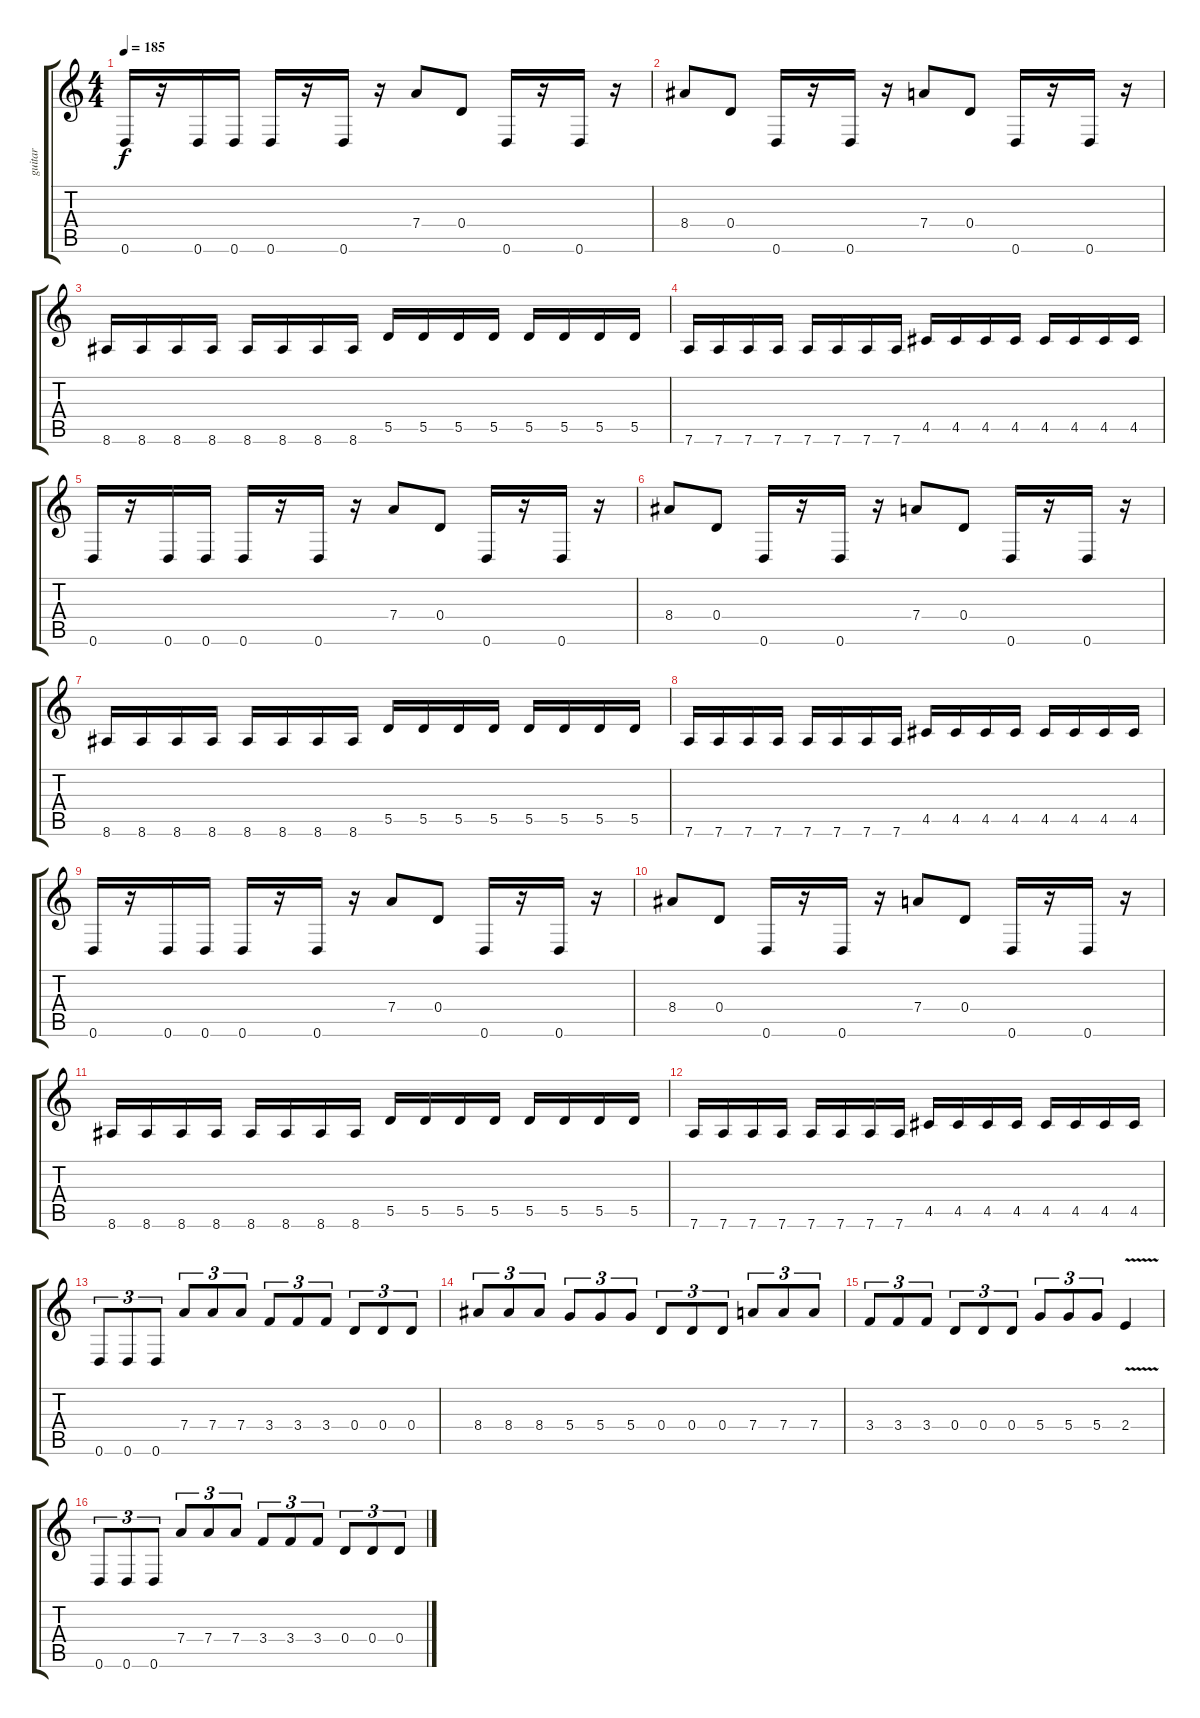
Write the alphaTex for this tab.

\track ("guitar" "guitar") {instrument distortionguitar}
\staff {score tabs}
\tuning (E4 B3 G3 D3 A2 D2) {hide}
\ts (4 4)
\tempo 185
\clef g2
\ks c
0.6.16{dy f} r.16 0.6.16 0.6.16 0.6.16 r.16 0.6.16 r.16 7.4.8 0.4.8 0.6.16 r.16 0.6.16 r.16 |
8.4.8 0.4.8 0.6.16 r.16 0.6.16 r.16 7.4.8 0.4.8 0.6.16 r.16 0.6.16 r.16 |
8.6.16 8.6.16 8.6.16 8.6.16 8.6.16 8.6.16 8.6.16 8.6.16 5.5.16 5.5.16 5.5.16 5.5.16 5.5.16 5.5.16 5.5.16 5.5.16 |
7.6.16 7.6.16 7.6.16 7.6.16 7.6.16 7.6.16 7.6.16 7.6.16 4.5.16 4.5.16 4.5.16 4.5.16 4.5.16 4.5.16 4.5.16 4.5.16 |
0.6.16 r.16 0.6.16 0.6.16 0.6.16 r.16 0.6.16 r.16 7.4.8 0.4.8 0.6.16 r.16 0.6.16 r.16 |
8.4.8 0.4.8 0.6.16 r.16 0.6.16 r.16 7.4.8 0.4.8 0.6.16 r.16 0.6.16 r.16 |
8.6.16 8.6.16 8.6.16 8.6.16 8.6.16 8.6.16 8.6.16 8.6.16 5.5.16 5.5.16 5.5.16 5.5.16 5.5.16 5.5.16 5.5.16 5.5.16 |
7.6.16 7.6.16 7.6.16 7.6.16 7.6.16 7.6.16 7.6.16 7.6.16 4.5.16 4.5.16 4.5.16 4.5.16 4.5.16 4.5.16 4.5.16 4.5.16 |
0.6.16 r.16 0.6.16 0.6.16 0.6.16 r.16 0.6.16 r.16 7.4.8 0.4.8 0.6.16 r.16 0.6.16 r.16 |
8.4.8 0.4.8 0.6.16 r.16 0.6.16 r.16 7.4.8 0.4.8 0.6.16 r.16 0.6.16 r.16 |
8.6.16 8.6.16 8.6.16 8.6.16 8.6.16 8.6.16 8.6.16 8.6.16 5.5.16 5.5.16 5.5.16 5.5.16 5.5.16 5.5.16 5.5.16 5.5.16 |
7.6.16 7.6.16 7.6.16 7.6.16 7.6.16 7.6.16 7.6.16 7.6.16 4.5.16 4.5.16 4.5.16 4.5.16 4.5.16 4.5.16 4.5.16 4.5.16 |
0.6.8{tu (3 2)} 0.6.8{tu (3 2)} 0.6.8{tu (3 2)} 7.4.8{tu (3 2)} 7.4.8{tu (3 2)} 7.4.8{tu (3 2)} 3.4.8{tu (3 2)} 3.4.8{tu (3 2)} 3.4.8{tu (3 2)} 0.4.8{tu (3 2)} 0.4.8{tu (3 2)} 0.4.8{tu (3 2)} |
8.4.8{tu (3 2)} 8.4.8{tu (3 2)} 8.4.8{tu (3 2)} 5.4.8{tu (3 2)} 5.4.8{tu (3 2)} 5.4.8{tu (3 2)} 0.4.8{tu (3 2)} 0.4.8{tu (3 2)} 0.4.8{tu (3 2)} 7.4.8{tu (3 2)} 7.4.8{tu (3 2)} 7.4.8{tu (3 2)} |
3.4.8{tu (3 2)} 3.4.8{tu (3 2)} 3.4.8{tu (3 2)} 0.4.8{tu (3 2)} 0.4.8{tu (3 2)} 0.4.8{tu (3 2)} 5.4.8{tu (3 2)} 5.4.8{tu (3 2)} 5.4.8{tu (3 2)} 2.4{v}.4 |
0.6.8{tu (3 2)} 0.6.8{tu (3 2)} 0.6.8{tu (3 2)} 7.4.8{tu (3 2)} 7.4.8{tu (3 2)} 7.4.8{tu (3 2)} 3.4.8{tu (3 2)} 3.4.8{tu (3 2)} 3.4.8{tu (3 2)} 0.4.8{tu (3 2)} 0.4.8{tu (3 2)} 0.4.8{tu (3 2)}
